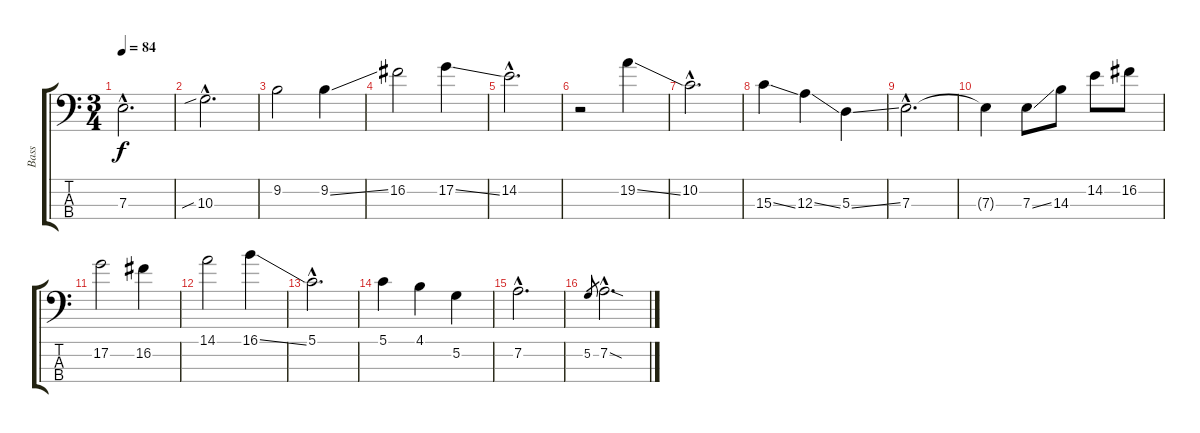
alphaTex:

\track ("Bass" "Bass") {instrument electricbassfinger}
\staff {score tabs}
\tuning (G2 D2 A1 E1) {hide}
\ts (3 4)
\tempo 84
\clef f4
\ks c
7.3{hac}.2{d dy f} |
10.3{sib hac}.2{d} |
9.2.2 9.2{ss}.4 |
16.2.2 17.2{ss}.4 |
14.2{hac}.2{d} |
r.2 19.2{ss}.4 |
10.2{hac}.2{d} |
15.3{ss}.4 12.3{ss}.4 5.3{ss}.4 |
7.3{hac}.2{d} |
7.3{t}.4 7.3{ss}.8 14.3.8 14.2.8 16.2.8 |
17.2.2 16.2.4 |
14.1.2 16.1{ss}.4 |
5.1{hac}.2{d} |
5.1.4 4.1.4 5.2.4 |
7.2{hac}.2{d} |
5.2.8{gr} 7.2{sod hac}.2{d}
